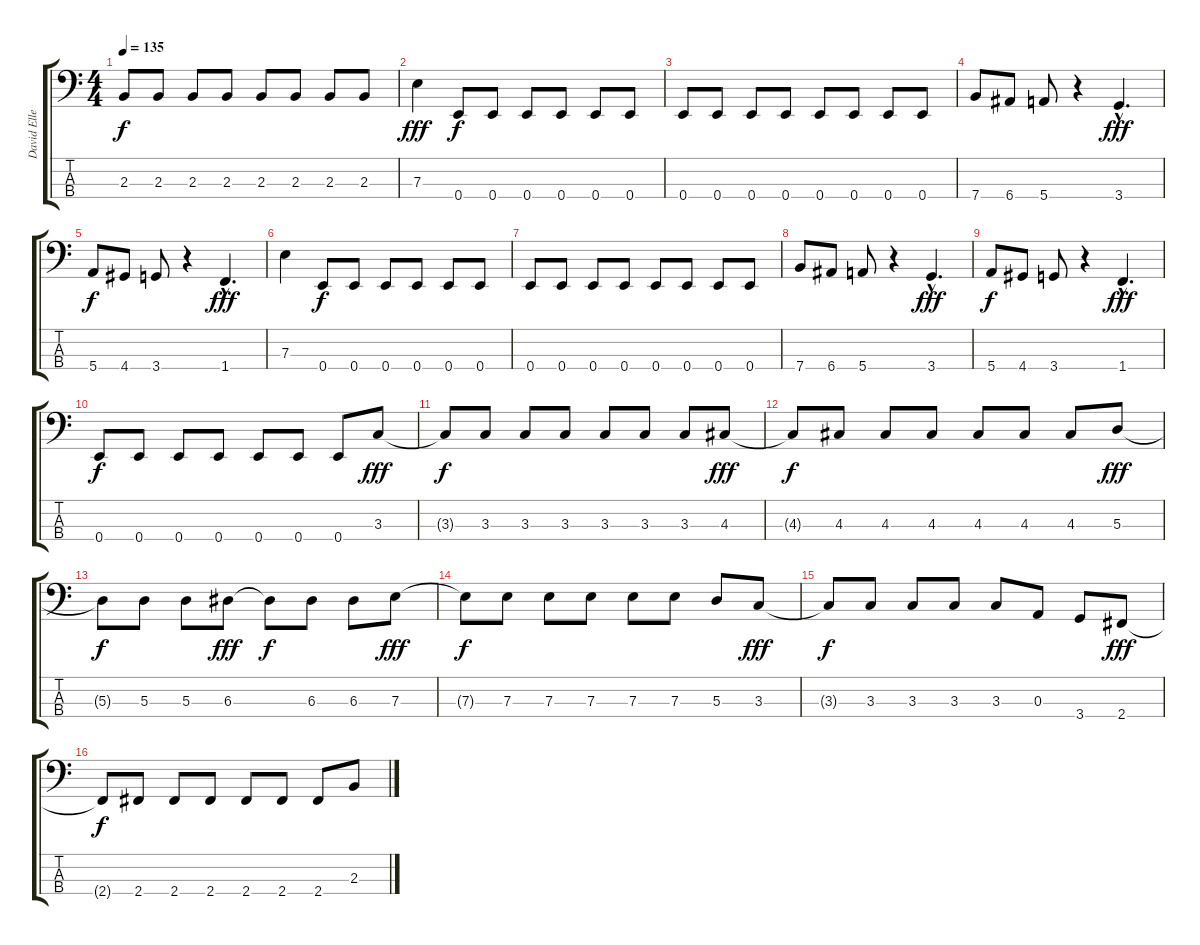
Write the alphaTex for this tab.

\track ("David Ellefson" "David Elle") {instrument acousticguitarnylon}
\staff {score tabs}
\tuning (G2 D2 A1 E1) {hide}
\ts (4 4)
\tempo 135
\clef f4
\ks c
2.3{t}.8{dy f} 2.3.8 2.3.8 2.3.8 2.3.8 2.3.8 2.3.8 2.3.8 |
7.3.4{dy fff} 0.4.8{dy f} 0.4.8 0.4.8 0.4.8 0.4.8 0.4.8 |
0.4.8 0.4.8 0.4.8 0.4.8 0.4.8 0.4.8 0.4.8 0.4.8 |
7.4.8 6.4.8 5.4.8 r.4 3.4{hac}.4{d dy fff} |
5.4.8{dy f} 4.4.8 3.4.8 r.4 1.4{hac}.4{d dy fff} |
7.3.4 0.4.8{dy f} 0.4.8 0.4.8 0.4.8 0.4.8 0.4.8 |
0.4.8 0.4.8 0.4.8 0.4.8 0.4.8 0.4.8 0.4.8 0.4.8 |
7.4.8 6.4.8 5.4.8 r.4 3.4{hac}.4{d dy fff} |
5.4.8{dy f} 4.4.8 3.4.8 r.4 1.4{hac}.4{d dy fff} |
0.4.8{dy f} 0.4.8 0.4.8 0.4.8 0.4.8 0.4.8 0.4.8 3.3.8{dy fff} |
3.3{t}.8{dy f} 3.3.8 3.3.8 3.3.8 3.3.8 3.3.8 3.3.8 4.3.8{dy fff} |
4.3{t}.8{dy f} 4.3.8 4.3.8 4.3.8 4.3.8 4.3.8 4.3.8 5.3.8{dy fff} |
5.3{t}.8{dy f} 5.3.8 5.3.8 6.3.8{dy fff} 6.3{t}.8{dy f} 6.3.8 6.3.8 7.3.8{dy fff} |
7.3{t}.8{dy f} 7.3.8 7.3.8 7.3.8 7.3.8 7.3.8 5.3.8 3.3.8{dy fff} |
3.3{t}.8{dy f} 3.3.8 3.3.8 3.3.8 3.3.8 0.3.8 3.4.8 2.4.8{dy fff} |
2.4{t}.8{dy f} 2.4.8 2.4.8 2.4.8 2.4.8 2.4.8 2.4.8 2.3.8
